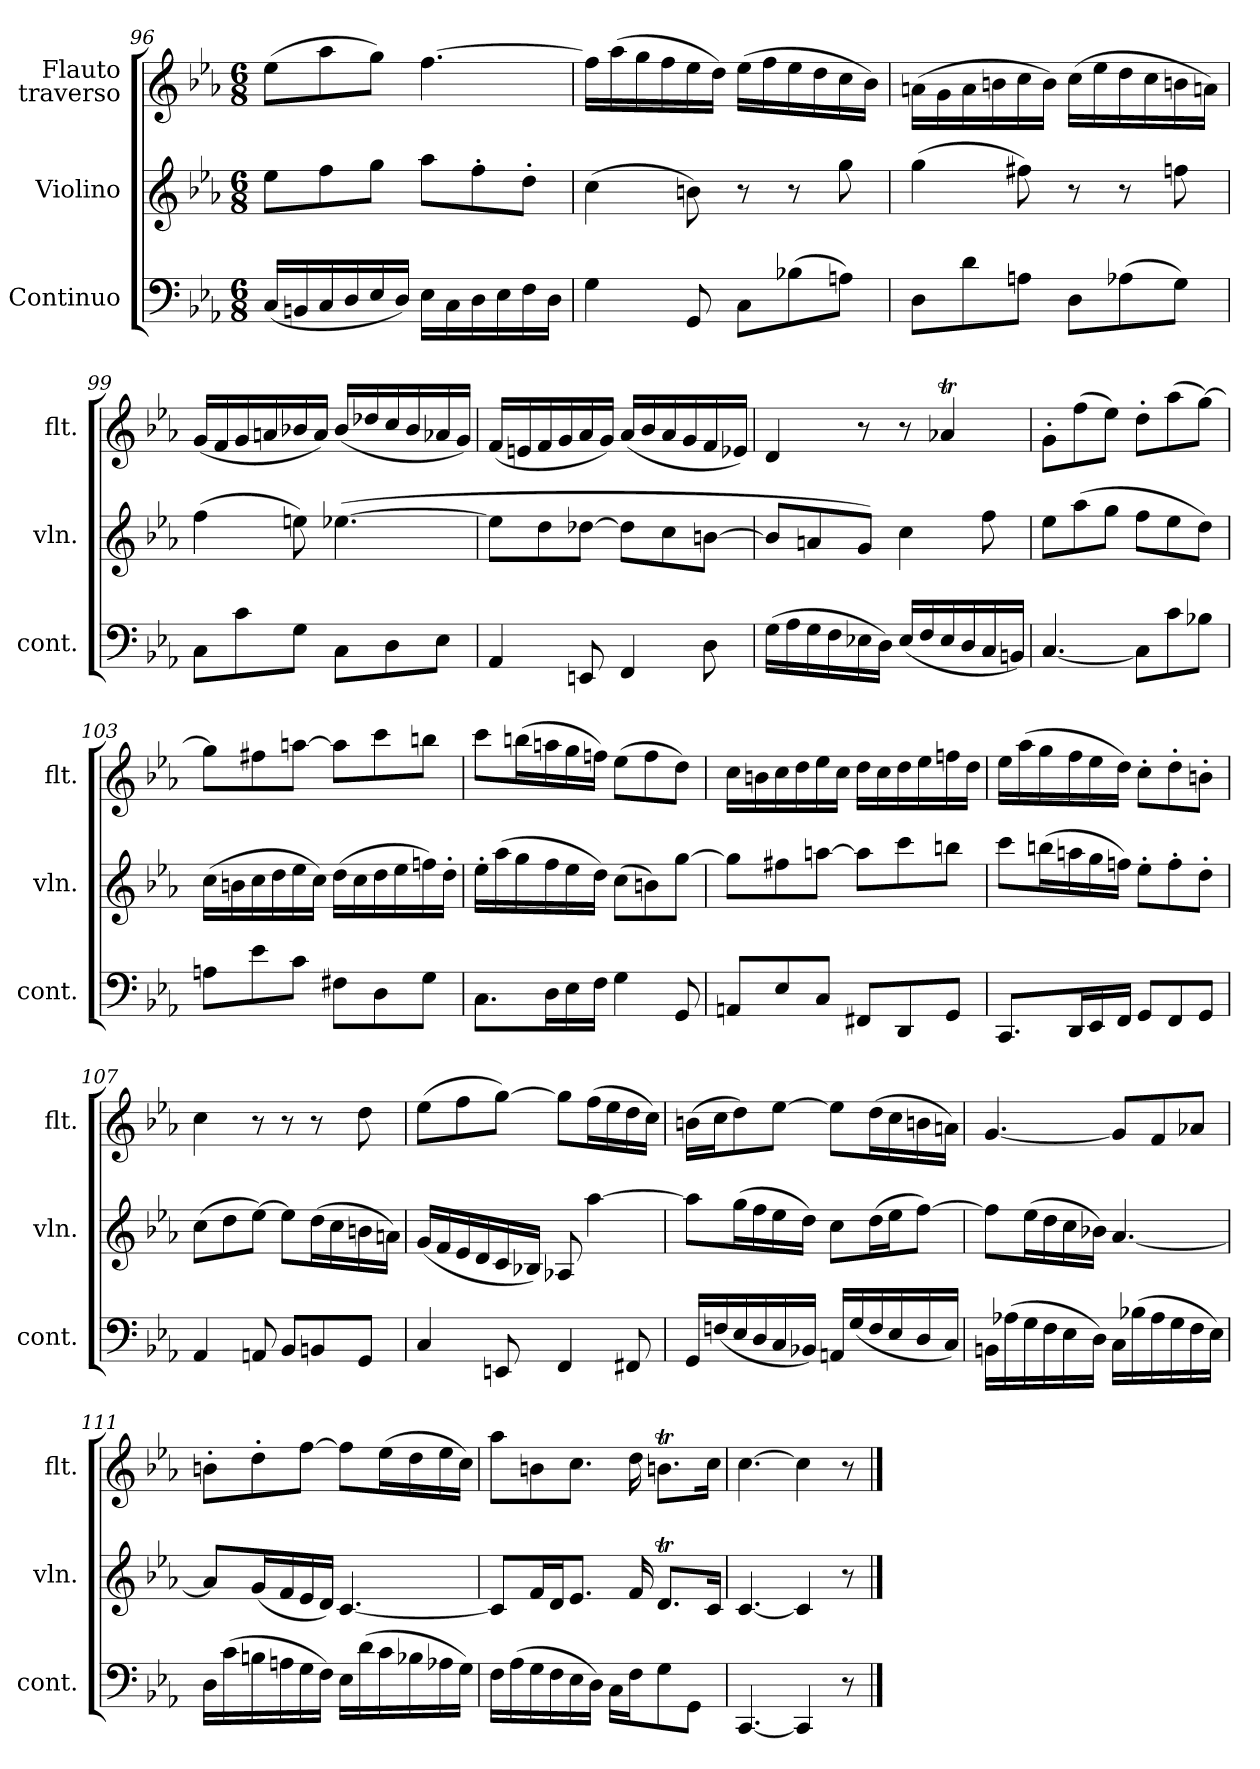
**kern	**kern	**kern
*part3	*part2	*part1
*staff3	*staff2	*staff1
*I"Continuo	*I"Violino	*I"Flauto\ntraverso
*I'cont.	*I'vln.	*I'flt.
*clefF4	*clefG2	*clefG2
*k[b-e-a-]	*k[b-e-a-]	*k[b-e-a-]
*c:	*c:	*c:
*M6/8	*M6/8	*M6/8
=96	=96	=96
(16CLL	8ee-L	(8ee-L
16BBn	.	.
16C	8ff	8aa-
16D	.	.
16E-	8ggJ	8ggJ)
16DJJ)	.	.
16E-LL	8aa-L	[4.ff
16C	.	.
16D	8ff'	.
16E-	.	.
16F	8dd'J	.
16DJJ	.	.
=97	=97	=97
4G	(4cc	16ffLL]
.	.	(16aa-
.	.	16gg
.	.	16ff
8GG	8bn)	16ee-
.	.	16ddJJ)
8CL	8r	(16ee-LL
.	.	16ff
(8B-X	8r	16ee-
.	.	16dd
8AnJ)	8gg	16cc
.	.	16b-JJ)
=98	=98	=98
8DL	(4gg	(16an\LL
.	.	16g\
8d	.	16a\
.	.	16bn\
8AnJ	8ff#X)	16cc\
.	.	16b\JJ)
8DL	8r	(16ccLL
.	.	16ee-
(8A-X	8r	16dd
.	.	16cc
8GJ)	8ffn	16bn
.	.	16anJJ)
=99	=99	=99
8CL	(4ff	(16gLL
.	.	16f
8c	.	16g
.	.	16an
8GJ	8een)	16b-X
.	.	16aJJ)
8CL	([4.ee-X	(16b-/LL
.	.	16dd-X/
8D	.	16cc/
.	.	16b-/
8E-J	.	16a-X/
.	.	16g/JJ)
=100	=100	=100
4AA-	8ee-L]	(16fLL
.	.	16en
.	8dd	16f
.	.	16g
8EEn	[8dd-XJ	16a-
.	.	16gJJ)
4FF	8dd-L]	(16a-LL
.	.	16b-
.	8cc	16a-
.	.	16g
8D	[8bnJ	16f
.	.	16e-XJJ)
=101	=101	=101
(16GLL	8bnL]	4d
16A-	.	.
16G	8an	.
16F	.	.
16E-X	8gJ)	8r
16DJJ)	.	.
(16E-/LL	4cc	8r
16F/	.	.
16E-/	.	4a-XT
16D/	.	.
16C/	8ff	.
16BBn/JJ)	.	.
=102	=102	=102
[4.C	8ee-L	8g'L
.	(8aa-	(8ff
.	8ggJ	8ee-J)
8CL]	8ffL	8dd'L
8c	8ee-	(8aa-
8B-XJ	8ddJ)	[8ggJ)
=103	=103	=103
8AnL	(16ccLL	8ggL]
.	16bn	.
8e-	16cc	8ff#X
.	16dd	.
8cJ	16ee-	[8aanJ
.	16ccJJ)	.
8F#XL	(16ddLL	8aaL]
.	16cc	.
8D	16dd	8ccc
.	16ee-	.
8GJ	16ffn)	8bbnJ
.	16dd'JJ	.
=104	=104	=104
8.CL	16ee-'LL	8cccL
.	(16aa-	.
.	16gg	(16bbnL
16DL	16ff	16aan
16E-	16ee-	16gg
16FJJ	16ddJJ)	16ffnJJ)
4G	(8ccL	(8ee-L
.	8bn)	8ff
8GG	[8ggJ	8ddJ)
=105	=105	=105
8AAnL	8ggL]	16ccLL
.	.	16bn
8E-	8ff#X	16cc
.	.	16dd
8CJ	[8aanJ	16ee-
.	.	16ccJJ
8FF#XL	8aaL]	16ddLL
.	.	16cc
8DD	8ccc	16dd
.	.	16ee-
8GGJ	8bbnJ	16ffn
.	.	16ddJJ
=106	=106	=106
8.CCL	8cccL	16ee-LL
.	.	(16aa-
.	(16bbnL	16gg
16DDL	16aan	16ff
16EE-	16gg	16ee-
16FFJJ	16ffnJJ)	16ddJJ)
8GGL	8ee-'L	8cc'L
8FF	8ff'	8dd'
8GGJ	8dd'J	8bn'J
=107	=107	=107
4AA-	(8ccL	4cc
.	8dd	.
8AAn	[8ee-J)	8r
8BB-L	8ee-L]	8r
8BBn	(16ddL	8r
.	16cc	.
8GGJ	16bn	8dd
.	16anJJ)	.
=108	=108	=108
4C	(16gLL	(8ee-L
.	16f	.
.	16e-	8ff
.	16d	.
8EEn	16c	[8ggJ)
.	16B-XJJ)	.
4FF	8A-X	8ggL]
.	[4aa-	(16ffL
.	.	16ee-
8FF#X	.	16dd
.	.	16ccJJ)
=109	=109	=109
16GGLL	8aa-L]	(16bnLL
(16Fn	.	16ccJ
16E-	(16ggL	8dd)
16D	16ff	.
16C	16ee-	[8ee-J
16BB-XJJ)	16ddJJ)	.
16AAn/LL	8ccL	8ee-L]
(16G/	.	.
16F/	(16ddL	(16ddL
16E-/	16ee-J	16cc
16D/	[8ffJ)	16bn
16C/JJ)	.	16anJJ)
=110	=110	=110
16BBnLL	8ffL]	[4.g
(16A-X	.	.
16G	(16ee-L	.
16F	16dd	.
16E-	16cc	.
16DJJ)	16b-XJJ)	.
16CLL	[4.a-	8gL]
(16B-X	.	.
16A-	.	8f
16G	.	.
16F	.	8a-XJ
16E-JJ)	.	.
=111	=111	=111
16DLL	8a-L]	8bn'L
(16c	.	.
16Bn	(16gL	8dd'
16An	16f	.
16G	16e-	[8ffJ
16FJJ)	16dJJ)	.
16E-LL	[4.c	8ffL]
(16d	.	.
16c	.	(16ee-L
16B-X	.	16dd
16A-X	.	16ee-
16GJJ)	.	16ccJJ)
=112	=112	=112
16FLL	8cL]	8aa-L
(16A-	.	.
16G	16fL	8bn
16F	16dJ	.
16E-	8.e-J	8.ccJ
16DJJ)	.	.
16C\LL	.	.
16F\J	16f	16dd
8G\	8.dtL	8.bntL
8GG\J	.	.
.	16cJk	16ccJk
=113	=113	=113
[4.CC	[4.c	[4.cc
4CC]	4c]	4cc]
8r	8r	8r
==	==	==
*-	*-	*-
